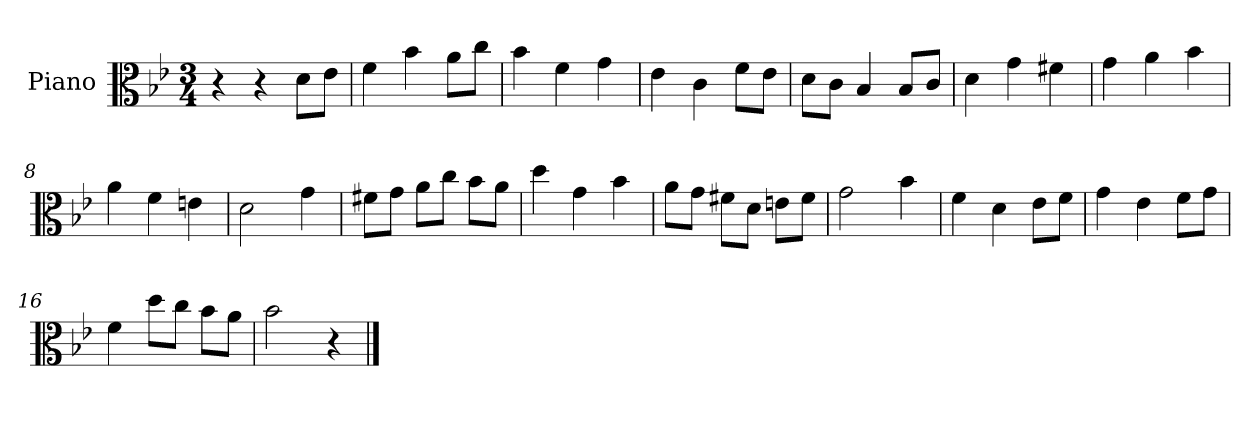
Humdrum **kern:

**kern
*part1
*staff1
*I"Piano
*I'Pno
*clefC3
*k[b-e-]
*B-:
*M3/4
=1
4r
4r
8d\L
8e-\J
=2
4f\
4b-\
8a\L
8cc\J
=3
4b-\
4f\
4g\
=4
4e-\
4c\
8f\L
8e-\J
=5
8d\L
8c\J
4B-/
8B-/L
8c/J
=6
4d\
4g\
4f#X\
=7
4g\
4a\
4b-\
=8
4a\
4f\
4en\
=9
2d\
4g\
=10
8f#X\L
8g\J
8a\L
8cc\J
8b-\L
8a\J
=11
4dd\
4g\
4b-\
=12
8a\L
8g\J
8f#X\L
8d\J
8en\L
8f#\J
=13
2g\
4b-\
=14
4f\
4d\
8e-\L
8f\J
=15
4g\
4e-\
8f\L
8g\J
=16
4f\
8dd\L
8cc\J
8b-\L
8a\J
=17
2b-\
4r
==
*-
